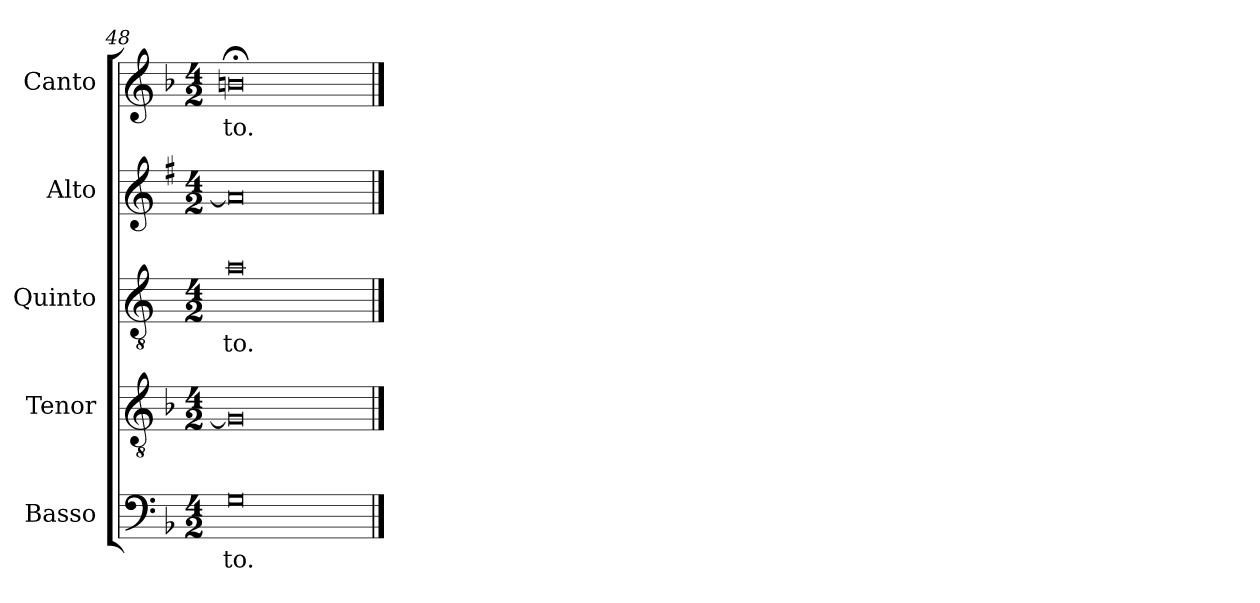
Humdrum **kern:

**kern	**text	**kern	**text	**kern	**text	**kern	**text	**kern	**text
*part5	*part5	*part4	*part4	*part3	*part3	*part2	*part2	*part1	*part1
*staff5	*staff5	*staff4	*staff4	*staff3	*staff3	*staff2	*staff2	*staff1	*staff1
*I"Basso	*	*I"Tenor	*	*I"Quinto	*	*I"Alto	*	*I"Canto	*
*I'B	*	*I'T	*	*	*	*I'A	*	*I'C	*
*clefF4	*	*clefGv2	*	*clefGv2	*	*clefG2	*	*clefG2	*
*	*	*	*	*ITrd4c7	*	*ITrd1c2	*	*	*
*k[b-]	*	*k[b-]	*	*k[b-]	*	*k[b-]	*	*k[b-]	*
*F:	*	*F:	*	*F:	*	*F:	*	*F:	*
*M4/2	*	*M4/2	*	*M4/2	*	*M4/2	*	*M4/2	*
=48	=48	=48	=48	=48	=48	=48	=48	=48	=48
!	!LO:LY:b	!	!	!	!LO:LY:b	!	!	!	!LO:LY:b
0G	-to.	0G]	.	0d	-to.	0g]	.	0bn;<	-to.
==	==	==	==	==	==	==	==	==	==
*-	*-	*-	*-	*-	*-	*-	*-	*-	*-
